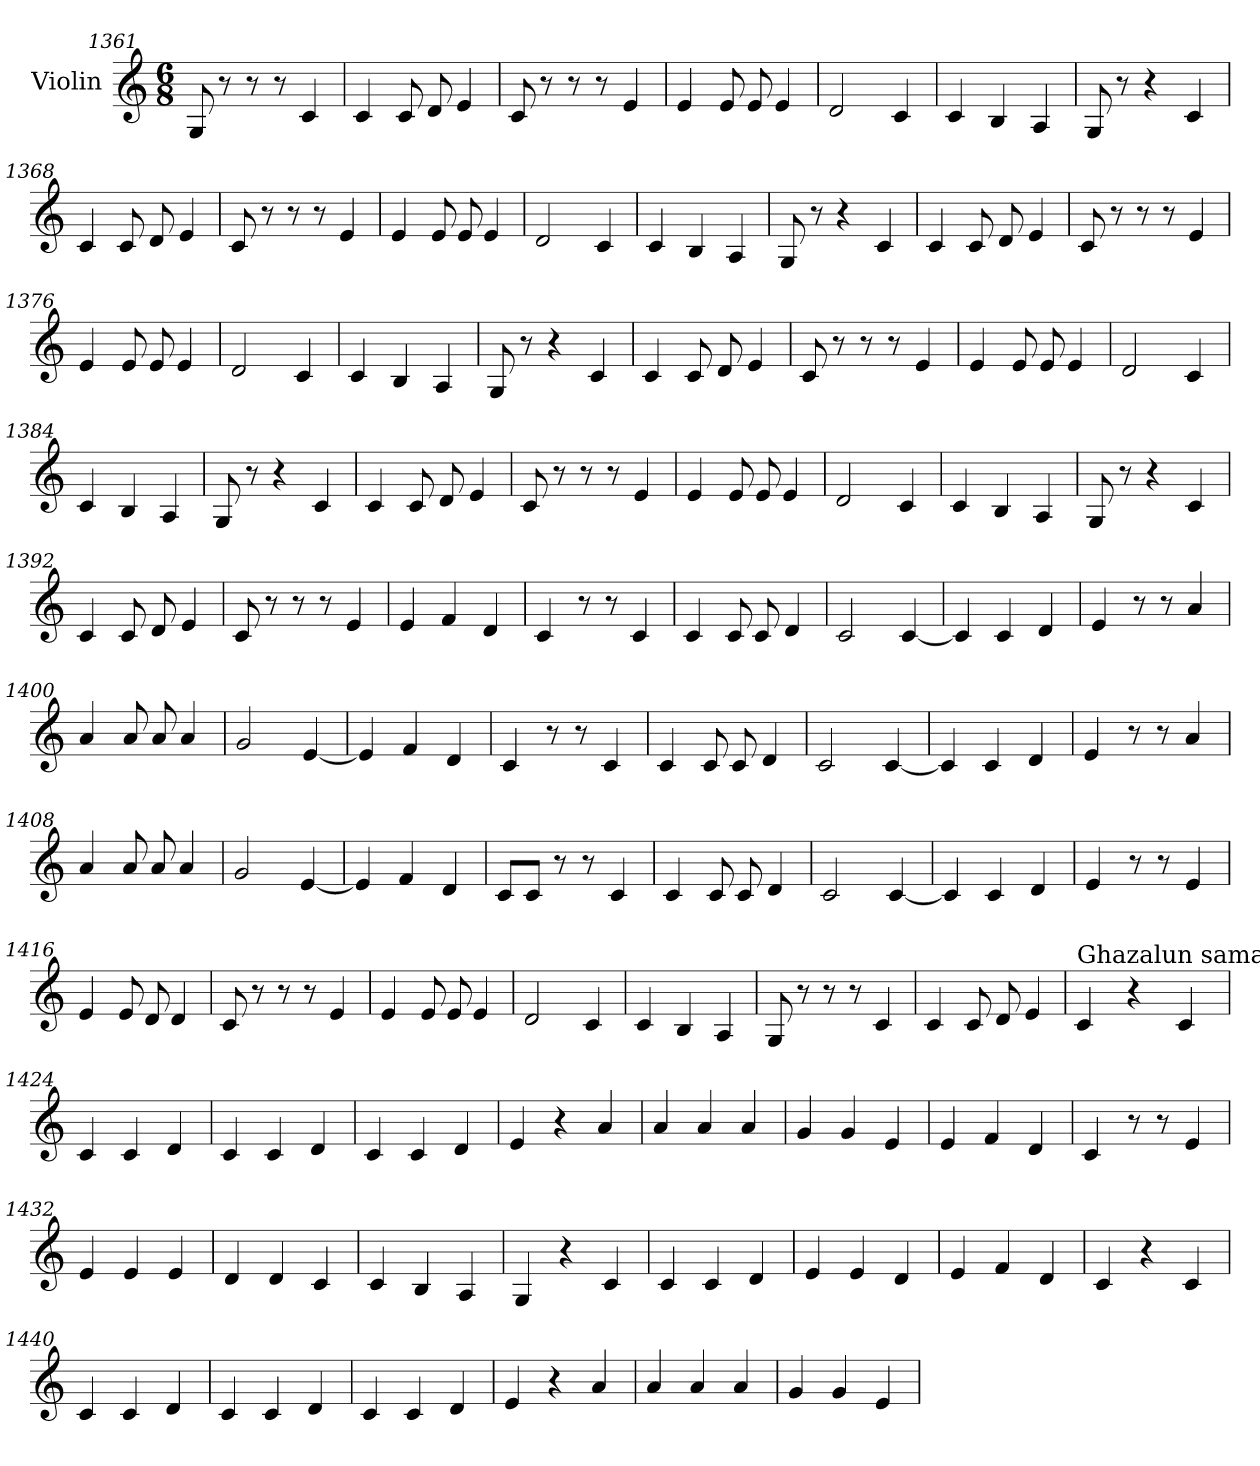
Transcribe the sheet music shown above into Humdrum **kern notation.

**kern
*part1
*staff1
*I"Violin
*clefG2
*k[]
*M6/8
=1361
8G/
8r
8r
8r
4c/
=1362
4c/
8c/
8d/
4e/
=1363
8c/
8r
8r
8r
4e/
=1364
4e/
8e/
8e/
4e/
=1365
2d/
4c/
=1366
4c/
4B/
4A/
!!LO:LB:g=z
=1367
8G/
8r
4r
4c/
=1368
4c/
8c/
8d/
4e/
=1369
8c/
8r
8r
8r
4e/
=1370
4e/
8e/
8e/
4e/
=1371
2d/
4c/
=1372
4c/
4B/
4A/
=1373
8G/
8r
4r
4c/
!!LO:LB:g=z
=1374
4c/
8c/
8d/
4e/
=1375
8c/
8r
8r
8r
4e/
=1376
4e/
8e/
8e/
4e/
=1377
2d/
4c/
=1378
4c/
4B/
4A/
=1379
8G/
8r
4r
4c/
=1380
4c/
8c/
8d/
4e/
!!LO:LB:g=z
=1381
8c/
8r
8r
8r
4e/
=1382
4e/
8e/
8e/
4e/
=1383
2d/
4c/
=1384
4c/
4B/
4A/
=1385
8G/
8r
4r
4c/
=1386
4c/
8c/
8d/
4e/
=1387
8c/
8r
8r
8r
4e/
!!LO:LB:g=z
=1388
4e/
8e/
8e/
4e/
=1389
2d/
4c/
=1390
4c/
4B/
4A/
=1391
8G/
8r
4r
4c/
=1392
4c/
8c/
8d/
4e/
=1393
8c/
8r
8r
8r
4e/
=1394
4e/
4f/
4d/
!!LO:LB:g=z
=1395
4c/
8r
8r
4c/
=1396
4c/
8c/
8c/
4d/
=1397
2c/
[4c/
=1398
4c/]
4c/
4d/
=1399
4e/
8r
8r
4a/
=1400
4a/
8a/
8a/
4a/
=1401
2g/
[4e/
!!LO:PB:g=z
=1402
4e/]
4f/
4d/
=1403
4c/
8r
8r
4c/
=1404
4c/
8c/
8c/
4d/
=1405
2c/
[4c/
=1406
4c/]
4c/
4d/
=1407
4e/
8r
8r
4a/
=1408
4a/
8a/
8a/
4a/
!!LO:LB:g=z
=1409
2g/
[4e/
=1410
4e/]
4f/
4d/
=1411
8c/L
8c/J
8r
8r
4c/
=1412
4c/
8c/
8c/
4d/
=1413
2c/
[4c/
=1414
4c/]
4c/
4d/
=1415
4e/
8r
8r
4e/
!!LO:LB:g=z
=1416
4e/
8e/
8d/
4d/
=1417
8c/
8r
8r
8r
4e/
=1418
4e/
8e/
8e/
4e/
=1419
2d/
4c/
=1420
4c/
4B/
4A/
=1421
8G/
8r
8r
8r
4c/
=1422
4c/
8c/
8d/
4e/
!!LO:LB:g=z
=1423
*MM220
!LO:TX:a:t=Ghazalun sama
4c/
4r
4c/
=1424
4c/
4c/
4d/
=1425
4c/
4c/
4d/
=1426
4c/
4c/
4d/
=1427
4e/
4r
4a/
=1428
4a/
4a/
4a/
=1429
4g/
4g/
4e/
!!LO:LB:g=z
=1430
4e/
4f/
4d/
=1431
4c/
8r
8r
4e/
=1432
4e/
4e/
4e/
=1433
4d/
4d/
4c/
=1434
4c/
4B/
4A/
=1435
4G/
4r
4c/
=1436
4c/
4c/
4d/
!!LO:LB:g=z
=1437
4e/
4e/
4d/
=1438
4e/
4f/
4d/
=1439
4c/
4r
4c/
=1440
4c/
4c/
4d/
=1441
4c/
4c/
4d/
=1442
4c/
4c/
4d/
=1443
4e/
4r
4a/
!!LO:LB:g=z
=1444
4a/
4a/
4a/
=1445
4g/
4g/
4e/
=
*-
